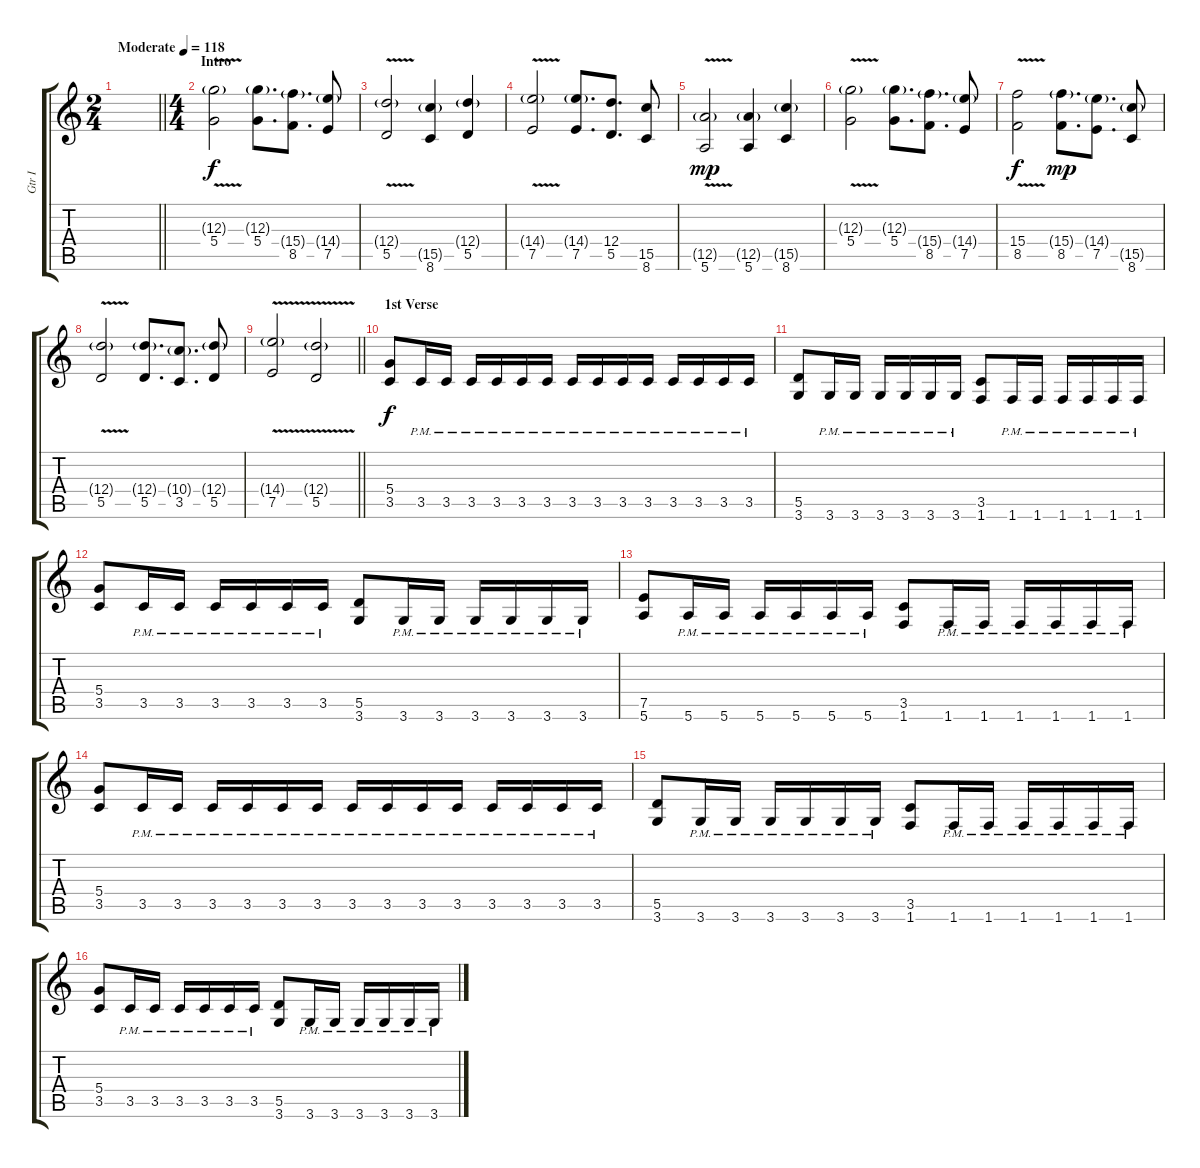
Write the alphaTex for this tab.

\track ("Gtr I" "Gtr I") {instrument overdrivenguitar}
\staff {score tabs}
\tuning (E4 B3 G3 D3 A2 E2) {hide}
\ts (2 4)
\tempo (118 "Moderate")
\clef g2
\barLineRight lightlight
\ks c
|
\ts (4 4)
\section ("" "Intro")
(12.3{v g} 5.4{v}).2 (12.3{g} 5.4).8{d} (15.4{g} 8.5).8{d} (14.4{g} 7.5).8 |
(12.4{g} 5.5{v}).2 (15.5{g} 8.6).4 (12.4{g} 5.5).4 |
(14.4{v g} 7.5{v}).2 (14.4{g} 7.5).8{d} (12.4 5.5).8{d dy f} (15.5 8.6).8 |
(12.5{v g} 5.6{v}).2{dy mp} (12.5{g} 5.6).4 (15.5{g} 8.6).4 |
(12.3{v g} 5.4{v}).2 (12.3{g} 5.4).8{d} (15.4{g} 8.5).8{d} (14.4{g} 7.5).8 |
(15.4 8.5{v}).2{dy f} (15.4{g} 8.5).8{d dy mp} (14.4{g} 7.5).8{d} (15.5{g} 8.6).8 |
(12.4{v g} 5.5{v}).2 (12.4{g} 5.5).8{d} (10.4{g} 3.5).8{d} (12.4{g} 5.5).8 |
\barLineRight lightlight
(14.4{v g} 7.5{v}).2 (12.4{v g} 5.5{v}).2 |
\section ("" "1st Verse")
(5.4 3.5).8{dy f} 3.5{pm}.16 3.5{pm}.16 3.5{pm}.16 3.5{pm}.16 3.5{pm}.16 3.5{pm}.16 3.5{pm}.16 3.5{pm}.16 3.5{pm}.16 3.5{pm}.16 3.5{pm}.16 3.5{pm}.16 3.5{pm}.16 3.5{pm}.16 |
(5.5 3.6).8 3.6{pm}.16 3.6{pm}.16 3.6{pm}.16 3.6{pm}.16 3.6{pm}.16 3.6{pm}.16 (3.5 1.6).8 1.6{pm}.16 1.6{pm}.16 1.6{pm}.16 1.6{pm}.16 1.6{pm}.16 1.6{pm}.16 |
(5.4 3.5).8 3.5{pm}.16 3.5{pm}.16 3.5{pm}.16 3.5{pm}.16 3.5{pm}.16 3.5{pm}.16 (5.5 3.6).8 3.6{pm}.16 3.6{pm}.16 3.6{pm}.16 3.6{pm}.16 3.6{pm}.16 3.6{pm}.16 |
(7.5 5.6).8 5.6{pm}.16 5.6{pm}.16 5.6{pm}.16 5.6{pm}.16 5.6{pm}.16 5.6{pm}.16 (3.5 1.6).8 1.6{pm}.16 1.6{pm}.16 1.6{pm}.16 1.6{pm}.16 1.6{pm}.16 1.6{pm}.16 |
(5.4 3.5).8 3.5{pm}.16 3.5{pm}.16 3.5{pm}.16 3.5{pm}.16 3.5{pm}.16 3.5{pm}.16 3.5{pm}.16 3.5{pm}.16 3.5{pm}.16 3.5{pm}.16 3.5{pm}.16 3.5{pm}.16 3.5{pm}.16 3.5{pm}.16 |
(5.5 3.6).8 3.6{pm}.16 3.6{pm}.16 3.6{pm}.16 3.6{pm}.16 3.6{pm}.16 3.6{pm}.16 (3.5 1.6).8 1.6{pm}.16 1.6{pm}.16 1.6{pm}.16 1.6{pm}.16 1.6{pm}.16 1.6{pm}.16 |
(5.4 3.5).8 3.5{pm}.16 3.5{pm}.16 3.5{pm}.16 3.5{pm}.16 3.5{pm}.16 3.5{pm}.16 (5.5 3.6).8 3.6{pm}.16 3.6{pm}.16 3.6{pm}.16 3.6{pm}.16 3.6{pm}.16 3.6{pm}.16
